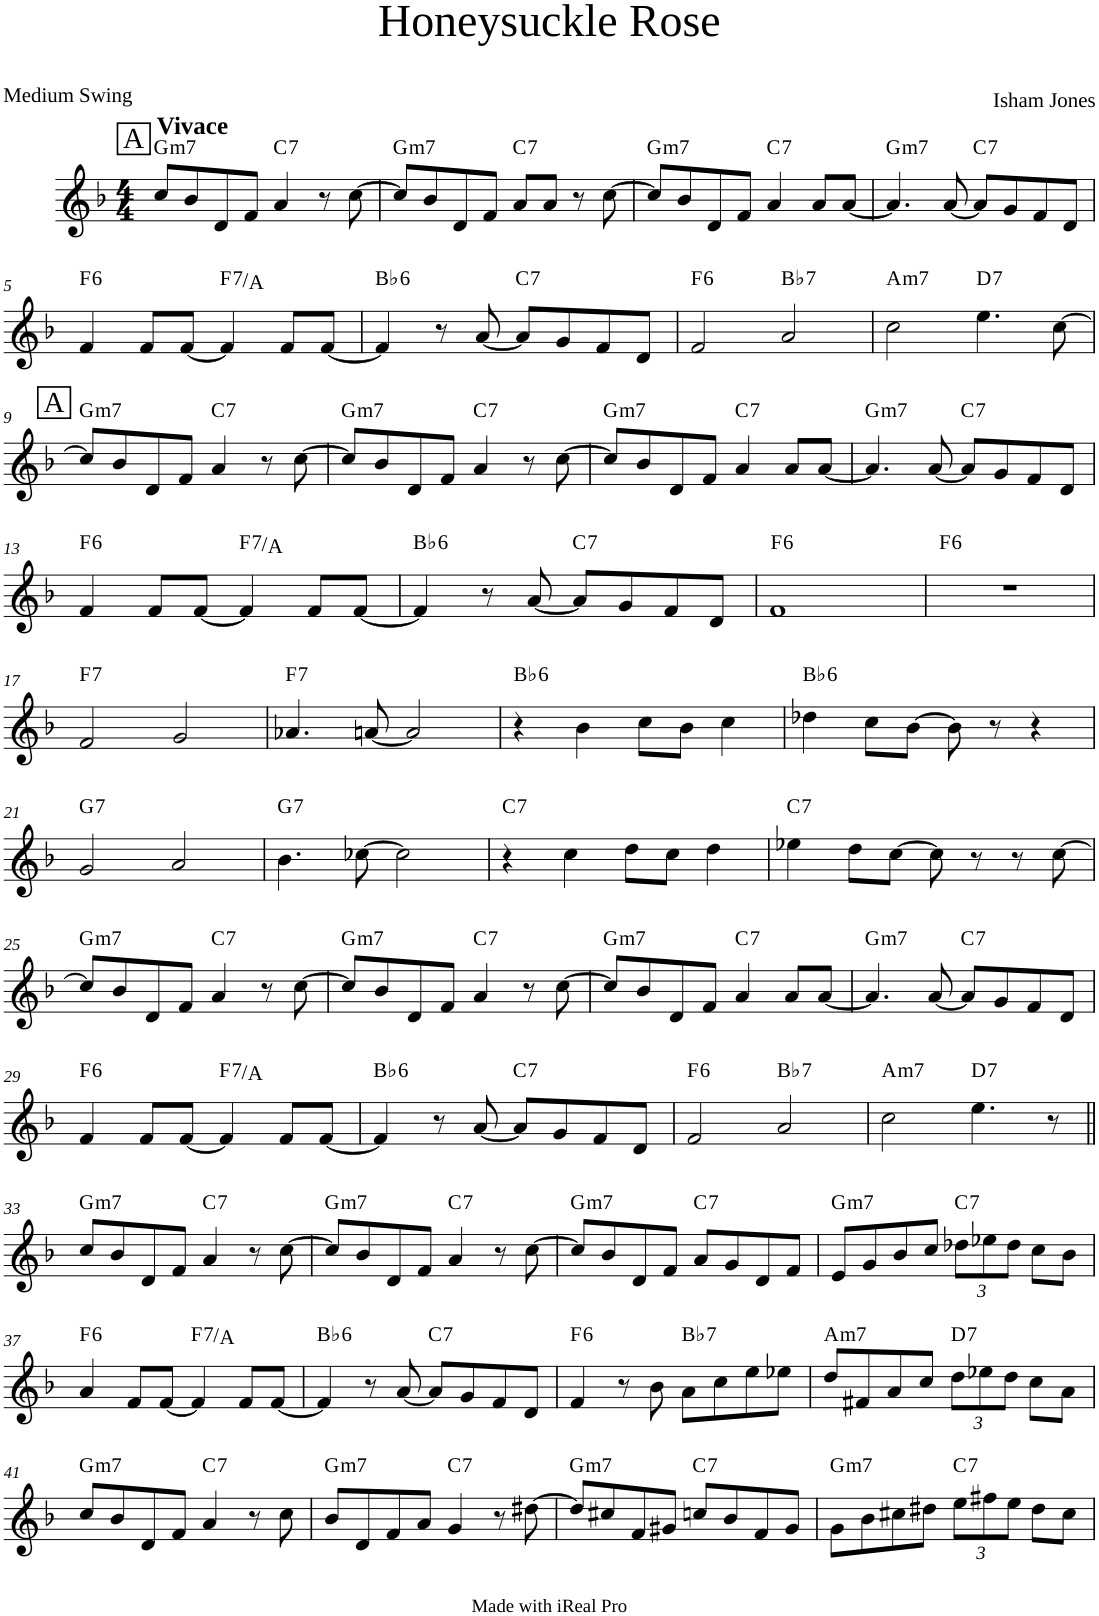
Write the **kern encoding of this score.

**kern	**harte
*part1	*part1
*staff1	*
*I"Lead sheet	*
*clefG2	*
*k[b-]	*
*M4/4	*
!!LO:REH:place=s1:a:cj:fs=14:t=A
=1	=1
!LO:TX:a:B:t=Vivace	!LO:H:kt=m7
8cc/L	G:min7
8b-/	.
8d/	.
8f/J	.
!	!LO:H:kt=7
4a/	C:7
8r	.
[8cc\	.
=2	=2
!	!LO:H:kt=m7
8cc/L]	G:min7
8b-/	.
8d/	.
8f/J	.
!	!LO:H:kt=7
8a/L	C:7
8a/J	.
8r	.
[8cc\	.
=3	=3
!	!LO:H:kt=m7
8cc/L]	G:min7
8b-/	.
8d/	.
8f/J	.
!	!LO:H:kt=7
4a/	C:7
8a/L	.
[8a/J	.
=4	=4
!	!LO:H:kt=m7
4.a/]	G:min7
[8a/	.
!	!LO:H:kt=7
8a/L]	C:7
8g/	.
8f/	.
8d/J	.
!!LO:LB:g=z
=5	=5
!	!LO:H:kt=6
4f/	F:maj6
8f/L	.
[8f/J	.
!	!LO:H:kt=7
4f/]	F:7/3
8f/L	.
[8f/J	.
=6	=6
!	!LO:H:kt=6
4f/]	Bb:maj6
8r	.
[8a/	.
!	!LO:H:kt=7
8a/L]	C:7
8g/	.
8f/	.
8d/J	.
=7	=7
!	!LO:H:kt=6
2f/	F:maj6
!	!LO:H:kt=7
2a/	Bb:7
=8	=8
!	!LO:H:kt=m7
2cc\	A:min7
!	!LO:H:kt=7
4.ee\	D:7
[8cc\	.
!!LO:LB:g=z
!!LO:REH:place=s1:a:cj:fs=14:t=A
=9	=9
!	!LO:H:kt=m7
8cc/L]	G:min7
8b-/	.
8d/	.
8f/J	.
!	!LO:H:kt=7
4a/	C:7
8r	.
[8cc\	.
=10	=10
!	!LO:H:kt=m7
8cc/L]	G:min7
8b-/	.
8d/	.
8f/J	.
!	!LO:H:kt=7
4a/	C:7
8r	.
[8cc\	.
=11	=11
!	!LO:H:kt=m7
8cc/L]	G:min7
8b-/	.
8d/	.
8f/J	.
!	!LO:H:kt=7
4a/	C:7
8a/L	.
[8a/J	.
=12	=12
!	!LO:H:kt=m7
4.a/]	G:min7
[8a/	.
!	!LO:H:kt=7
8a/L]	C:7
8g/	.
8f/	.
8d/J	.
!!LO:LB:g=z
=13	=13
!	!LO:H:kt=6
4f/	F:maj6
8f/L	.
[8f/J	.
!	!LO:H:kt=7
4f/]	F:7/3
8f/L	.
[8f/J	.
=14	=14
!	!LO:H:kt=6
4f/]	Bb:maj6
8r	.
[8a/	.
!	!LO:H:kt=7
8a/L]	C:7
8g/	.
8f/	.
8d/J	.
=15	=15
!	!LO:H:kt=6
1f	F:maj6
=16	=16
!	!LO:H:kt=6
1r	F:maj6
!!LO:LB:g=z
=17	=17
!	!LO:H:kt=7
2f/	F:7
2g/	.
=18	=18
!	!LO:H:kt=7
4.a-X/	F:7
[8an/	.
2a/]	.
=19	=19
!	!LO:H:kt=6
4r	Bb:maj6
4b-\	.
8cc\L	.
8b-\J	.
4cc\	.
=20	=20
!	!LO:H:kt=6
4dd-X\	Bb:maj6
8cc\L	.
[8b-\J	.
8b-\]	.
8r	.
4r	.
!!LO:LB:g=z
=21	=21
!	!LO:H:kt=7
2g/	G:7
2a/	.
=22	=22
!	!LO:H:kt=7
4.b-\	G:7
[8cc-X\	.
2cc-\]	.
=23	=23
!	!LO:H:kt=7
4r	C:7
4cc\	.
8dd\L	.
8cc\J	.
4dd\	.
=24	=24
!	!LO:H:kt=7
4ee-X\	C:7
8dd\L	.
[8cc\J	.
8cc\]	.
8r	.
8r	.
[8cc\	.
!!LO:LB:g=z
=25	=25
!	!LO:H:kt=m7
8cc/L]	G:min7
8b-/	.
8d/	.
8f/J	.
!	!LO:H:kt=7
4a/	C:7
8r	.
[8cc\	.
=26	=26
!	!LO:H:kt=m7
8cc/L]	G:min7
8b-/	.
8d/	.
8f/J	.
!	!LO:H:kt=7
4a/	C:7
8r	.
[8cc\	.
=27	=27
!	!LO:H:kt=m7
8cc/L]	G:min7
8b-/	.
8d/	.
8f/J	.
!	!LO:H:kt=7
4a/	C:7
8a/L	.
[8a/J	.
=28	=28
!	!LO:H:kt=m7
4.a/]	G:min7
[8a/	.
!	!LO:H:kt=7
8a/L]	C:7
8g/	.
8f/	.
8d/J	.
!!LO:LB:g=z
=29	=29
!	!LO:H:kt=6
4f/	F:maj6
8f/L	.
[8f/J	.
!	!LO:H:kt=7
4f/]	F:7/3
8f/L	.
[8f/J	.
=30	=30
!	!LO:H:kt=6
4f/]	Bb:maj6
8r	.
[8a/	.
!	!LO:H:kt=7
8a/L]	C:7
8g/	.
8f/	.
8d/J	.
=31	=31
!	!LO:H:kt=6
2f/	F:maj6
!	!LO:H:kt=7
2a/	Bb:7
=32	=32
!	!LO:H:kt=m7
2cc\	A:min7
!	!LO:H:kt=7
4.ee\	D:7
8r	.
!!LO:LB:g=z
=33||	=33||
!	!LO:H:kt=m7
8cc/L	G:min7
8b-/	.
8d/	.
8f/J	.
!	!LO:H:kt=7
4a/	C:7
8r	.
[8cc\	.
=34	=34
!	!LO:H:kt=m7
8cc/L]	G:min7
8b-/	.
8d/	.
8f/J	.
!	!LO:H:kt=7
4a/	C:7
8r	.
[8cc\	.
=35	=35
!	!LO:H:kt=m7
8cc/L]	G:min7
8b-/	.
8d/	.
8f/J	.
!	!LO:H:kt=7
8a/L	C:7
8g/	.
8d/	.
8f/J	.
=36	=36
!	!LO:H:kt=m7
8e/L	G:min7
8g/	.
8b-/	.
8cc/J	.
*Xbrackettup	*
!	!LO:H:kt=7
12dd-X\L	C:7
12ee-X\	.
12dd-\J	.
8cc\L	.
8b-\J	.
!!LO:LB:g=z
=37	=37
!	!LO:H:kt=6
4a/	F:maj6
8f/L	.
[8f/J	.
!	!LO:H:kt=7
4f/]	F:7/3
8f/L	.
[8f/J	.
=38	=38
!	!LO:H:kt=6
4f/]	Bb:maj6
8r	.
[8a/	.
!	!LO:H:kt=7
8a/L]	C:7
8g/	.
8f/	.
8d/J	.
=39	=39
!	!LO:H:kt=6
4f/	F:maj6
8r	.
8b-\	.
!	!LO:H:kt=7
8a\L	Bb:7
8cc\	.
8ee\	.
8ee-X\J	.
=40	=40
!	!LO:H:kt=m7
8dd/L	A:min7
8f#X/	.
8a/	.
8cc/J	.
!	!LO:H:kt=7
12dd\L	D:7
12ee-X\	.
12dd\J	.
8cc\L	.
8a\J	.
!!LO:LB:g=z
=41	=41
!	!LO:H:kt=m7
8cc/L	G:min7
8b-/	.
8d/	.
8f/J	.
!	!LO:H:kt=7
4a/	C:7
8r	.
8cc\	.
=42	=42
!	!LO:H:kt=m7
8b-/L	G:min7
8d/	.
8f/	.
8a/J	.
!	!LO:H:kt=7
4g/	C:7
8r	.
[8dd#X\	.
=43	=43
!	!LO:H:kt=m7
8dd#/L]	G:min7
8cc#X/	.
8f/	.
8g#X/J	.
!	!LO:H:kt=7
8ccn/L	C:7
8b-/	.
8f/	.
8g#/J	.
=44	=44
!	!LO:H:kt=m7
8g\L	G:min7
8b-\	.
8cc#X\	.
8dd#X\J	.
!	!LO:H:kt=7
12ee\L	C:7
12ff#X\	.
12ee\J	.
8dd#\L	.
8cc#\J	.
=	=
*-	*-
